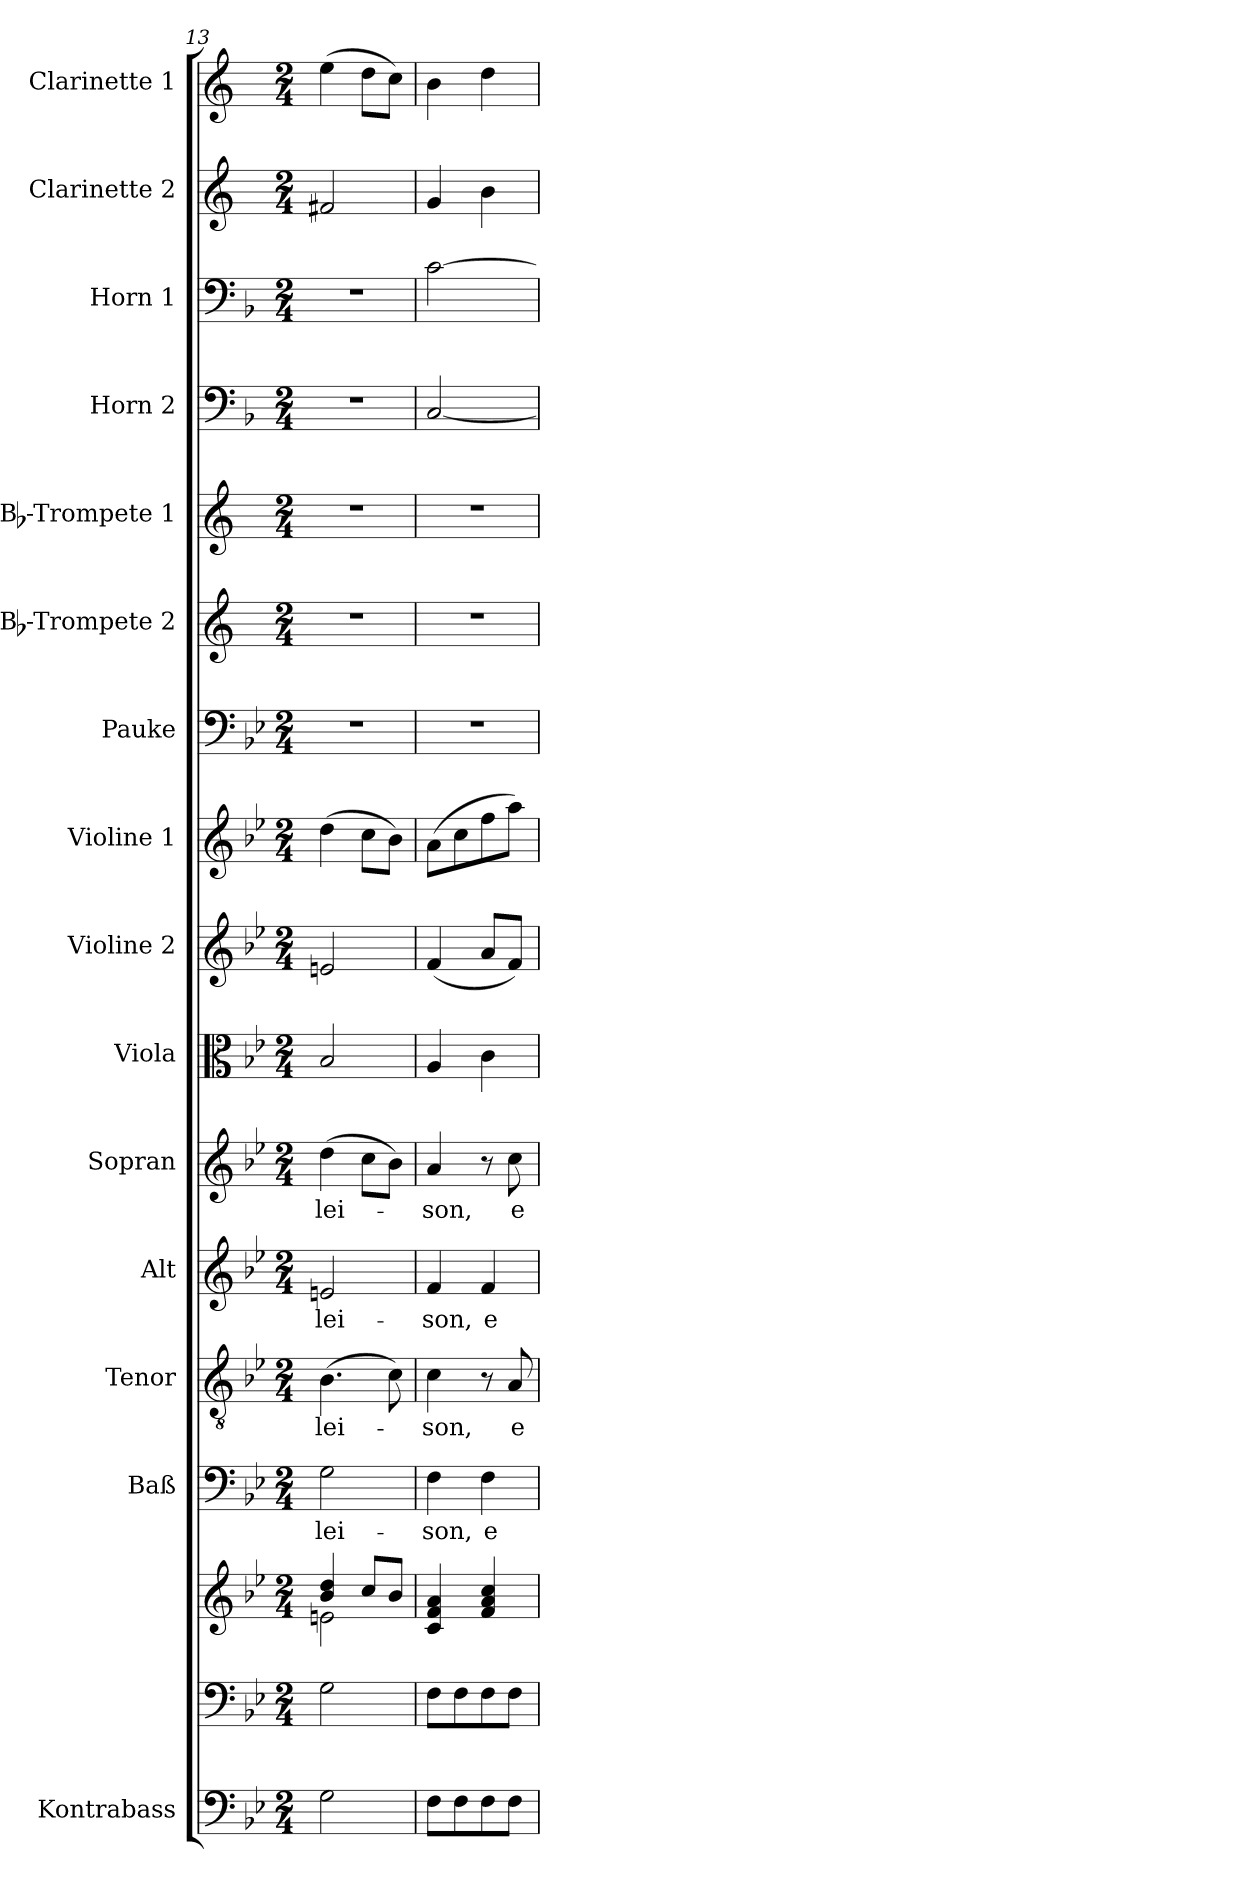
**kern	**kern	**kern	**kern	**text	**kern	**text	**kern	**text	**kern	**text	**kern	**kern	**kern	**kern	**kern	**kern	**kern	**kern	**kern	**kern
*part16	*part15	*part15	*part14	*part14	*part13	*part13	*part12	*part12	*part11	*part11	*part10	*part9	*part8	*part7	*part6	*part5	*part4	*part3	*part2	*part1
*staff17	*staff16	*staff15	*staff14	*staff14	*staff13	*staff13	*staff12	*staff12	*staff11	*staff11	*staff10	*staff9	*staff8	*staff7	*staff6	*staff5	*staff4	*staff3	*staff2	*staff1
*I"Kontrabass	*	*	*I"Baß	*	*I"Tenor	*	*I"Alt	*	*I"Sopran	*	*I"Viola	*I"Violine 2	*I"Violine 1	*I"Pauke	*I"Bb-Trompete 2	*I"Bb-Trompete 1	*I"Horn 2	*I"Horn 1	*I"Clarinette 2	*I"Clarinette 1
*I'Kb.	*	*	*I'Baß	*	*I'Ten	*	*I'Alt	*	*I'Sop	*	*I'Vla.	*I'Vln. 2	*I'Vln. 1	*I'Pk.	*I'Bb Trp. 2	*I'Bb Trp. 1	*I'Hrn. 2	*I'Hrn. 1	*I'Cl. 2	*I'Cl. 1
*clefF4	*clefF4	*clefG2	*clefF4	*	*clefGv2	*	*clefG2	*	*clefG2	*	*clefC3	*clefG2	*clefG2	*clefF4	*clefG2	*clefG2	*clefF4	*clefF4	*clefG2	*clefG2
*ITrd7c12	*	*	*	*	*	*	*	*	*	*	*	*	*	*	*ITrd1c2	*ITrd1c2	*ITrd4c7	*ITrd4c7	*ITrd1c2	*ITrd1c2
*k[b-e-]	*k[b-e-]	*k[b-e-]	*k[b-e-]	*	*k[b-e-]	*	*k[b-e-]	*	*k[b-e-]	*	*k[b-e-]	*k[b-e-]	*k[b-e-]	*k[b-e-]	*k[b-e-]	*k[b-e-]	*k[b-e-]	*k[b-e-]	*k[b-e-]	*k[b-e-]
*B-:	*B-:	*B-:	*B-:	*	*B-:	*	*B-:	*	*B-:	*	*B-:	*B-:	*B-:	*B-:	*B-:	*B-:	*B-:	*B-:	*B-:	*B-:
*M2/4	*M2/4	*M2/4	*M2/4	*	*M2/4	*	*M2/4	*	*M2/4	*	*M2/4	*M2/4	*M2/4	*M2/4	*M2/4	*M2/4	*M2/4	*M2/4	*M2/4	*M2/4
=13	=13	=13	=13	=13	=13	=13	=13	=13	=13	=13	=13	=13	=13	=13	=13	=13	=13	=13	=13	=13
*	*	*^	*	*	*	*	*	*	*	*	*	*	*	*	*	*	*	*	*	*
!	!	!	!	!	!LO:LY:b	!	!LO:LY:b	!	!LO:LY:b	!	!LO:LY:b	!	!	!	!	!	!	!	!	!	!
2GG\	2G\	4b-/ 4dd/	2en\	2G\	-lei-	(>4.B-\	-lei-	2en/	-lei-	(>4dd\	-lei-	2B-/	2en/	(>4dd\	2r	2r	2r	2r	2r	2en/	(>4dd\
.	.	8cc/L	.	.	.	.	.	.	.	8cc\L	.	.	.	8cc\L	.	.	.	.	.	.	8cc\L
.	.	8b-/J	.	.	.	8c\)	.	.	.	8b-\J)	.	.	.	8b-\J)	.	.	.	.	.	.	8b-\J)
*	*	*v	*v	*	*	*	*	*	*	*	*	*	*	*	*	*	*	*	*	*	*
=14	=14	=14	=14	=14	=14	=14	=14	=14	=14	=14	=14	=14	=14	=14	=14	=14	=14	=14	=14	=14
!	!	!	!	!LO:LY:b	!	!LO:LY:b	!	!LO:LY:b	!	!LO:LY:b	!	!	!	!	!	!	!	!	!	!
8FF\L	8F\L	4c/ 4f/ 4a/	4F\	-son,	4c\	-son,	4f/	-son,	4a/	-son,	4A/	(<4f/	(>8a\L	2r	2r	2r	[2FF/	[2F\	4f/	4a\
8FF\	8F\	.	.	.	.	.	.	.	.	.	.	.	8cc\	.	.	.	.	.	.	.
!	!	!	!	!LO:LY:b	!	!	!	!LO:LY:b	!	!	!	!	!	!	!	!	!	!	!	!
8FF\	8F\	4f/ 4a/ 4cc/	4F\	e-	8r	.	4f/	e-	8r	.	4c\	8a/L	8ff\	.	.	.	.	.	4a\	4cc\
!	!	!	!	!	!	!LO:LY:b	!	!	!	!LO:LY:b	!	!	!	!	!	!	!	!	!	!
8FF\J	8F\J	.	.	.	8A/	e-	.	.	8cc\	e-	.	8f/J)	8aa\J)	.	.	.	.	.	.	.
=	=	=	=	=	=	=	=	=	=	=	=	=	=	=	=	=	=	=	=	=
*-	*-	*-	*-	*-	*-	*-	*-	*-	*-	*-	*-	*-	*-	*-	*-	*-	*-	*-	*-	*-
